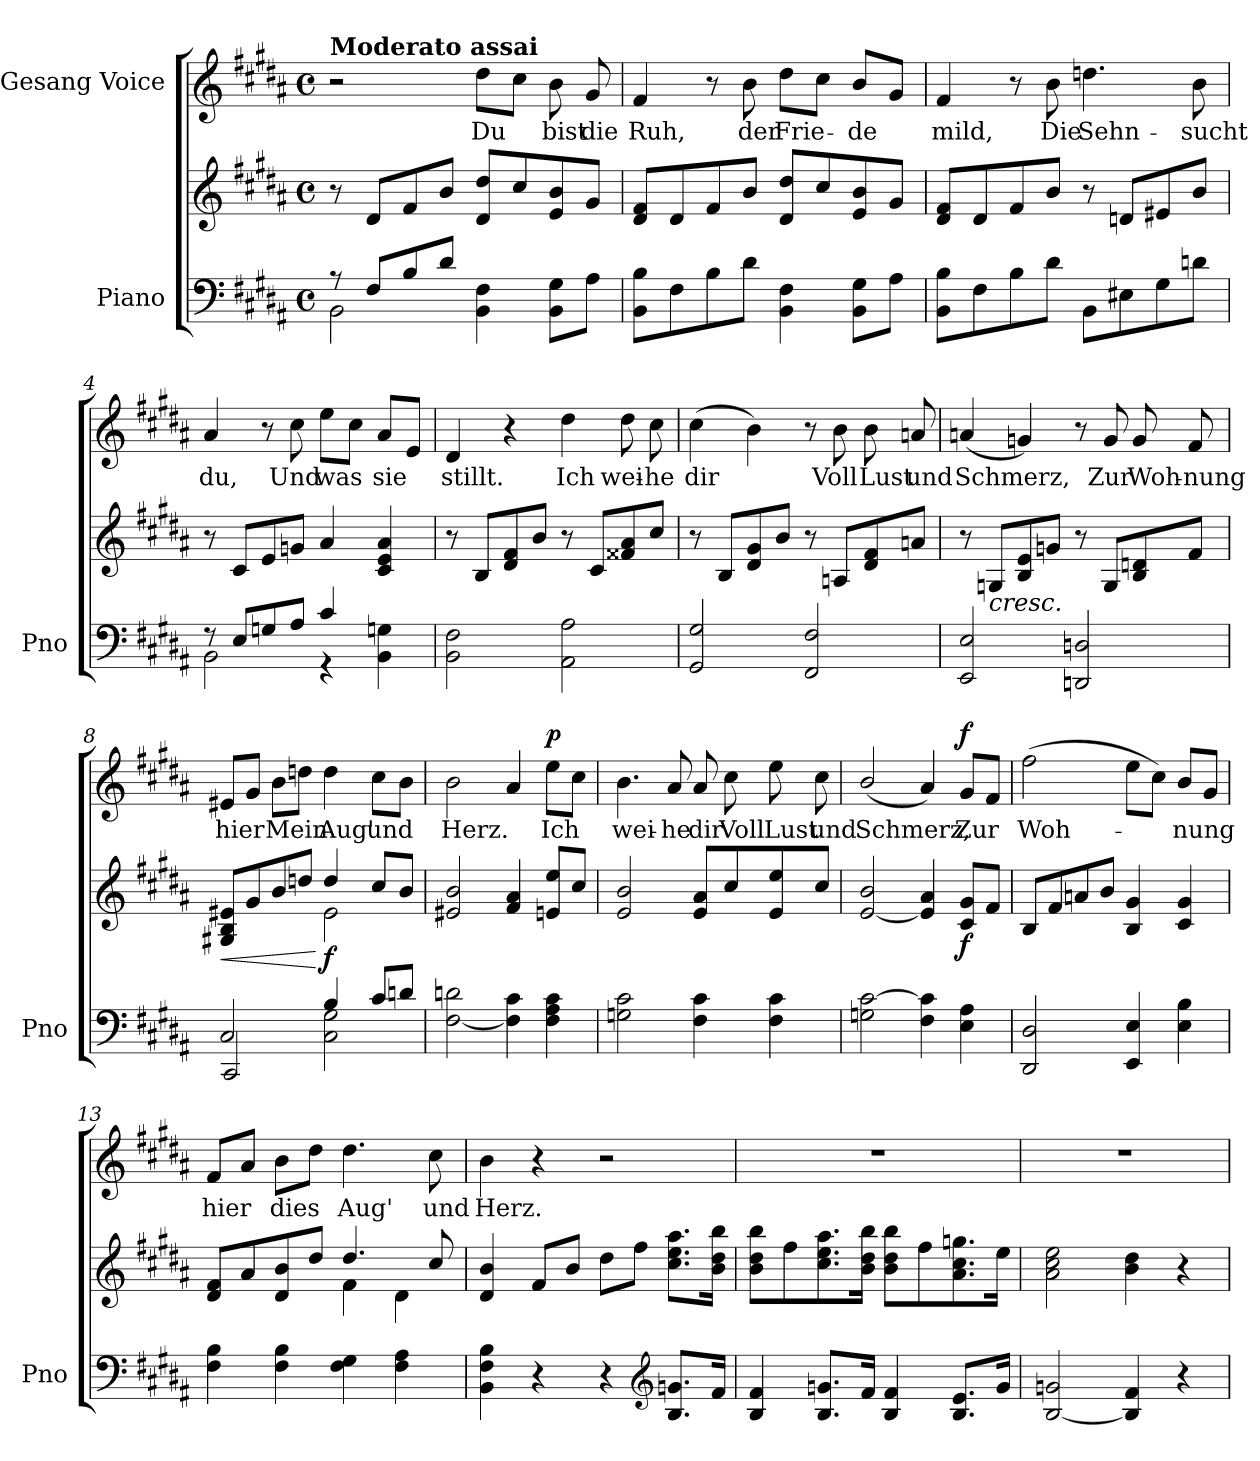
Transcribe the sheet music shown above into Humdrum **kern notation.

**kern	**kern	**dynam	**kern	**text	**dynam
*part2	*part2	*part2	*part1	*part1	*part1
*staff3	*staff2	*staff2/3	*staff1	*staff1	*staff1
*I"Piano	*	*	*I"Gesang Voice	*	*
*I'Pno	*	*	*	*	*
*clefF4	*clefG2	*	*clefG2	*	*
*k[f#c#g#d#a#]	*k[f#c#g#d#a#]	*	*k[f#c#g#d#a#]	*	*
*M4/4	*M4/4	*	*M4/4	*	*
*met(c)	*met(c)	*	*met(c)	*	*
=1	=1	=1	=1	=1	=1
*^	*	*	*	*	*
!	!	!	!	!LO:TX:a:B:t=Moderato assai	!	!
8r	2BB\	8r	.	2r	.	.
8F#/L	.	8d#/L	.	.	.	.
8B/	.	8f#/	.	.	.	.
8d#/J	.	8b/J	.	.	.	.
!	!	!	!	!	!LO:LY:b	!
4BB\ 4F#\	2ryy	8d#/ 8dd#/L	.	8dd#\L	Du	.
.	.	8cc#/	.	8cc#\J	.	.
!	!	!	!	!	!LO:LY:b	!
8BB\ 8G#\L	.	8e/ 8b/	.	8b\	bist	.
!	!	!	!	!	!LO:LY:b	!
8A#\J	.	8g#/J	.	8g#/	die	.
*v	*v	*	*	*	*	*
=2	=2	=2	=2	=2	=2
!	!	!	!	!LO:LY:b	!
8BB\ 8B\L	8d#/ 8f#/L	.	4f#/	Ruh,	.
8F#\	8d#/	.	.	.	.
8B\	8f#/	.	8r	.	.
!	!	!	!	!LO:LY:b	!
8d#\J	8b/J	.	8b\	der	.
!	!	!	!	!LO:LY:b	!
4BB\ 4F#\	8d#/ 8dd#/L	.	8dd#\L	Frie-	.
.	8cc#/	.	8cc#\J	.	.
!	!	!	!	!LO:LY:b	!
8BB\ 8G#\L	8e/ 8b/	.	8b/L	-de	.
8A#\J	8g#/J	.	8g#/J	.	.
=3	=3	=3	=3	=3	=3
!	!	!	!	!LO:LY:b	!
8BB\ 8B\L	8d#/ 8f#/L	.	4f#/	mild,	.
8F#\	8d#/	.	.	.	.
8B\	8f#/	.	8r	.	.
!	!	!	!	!LO:LY:b	!
8d#\J	8b/J	.	8b\	Die	.
!	!	!	!	!LO:LY:b	!
8BB\L	8r	.	4.ddn\	Sehn-	.
8E#X\	8dn/L	.	.	.	.
8G#\	8e#X/	.	.	.	.
!	!	!	!	!LO:LY:b	!
8dn\J	8b/J	.	8b\	-sucht	.
!!LO:LB:g=z
=4	=4	=4	=4	=4	=4
*^	*	*	*	*	*
!	!	!	!	!	!LO:LY:b	!
8r	2BB\	8r	.	4a#/	du,	.
8E/L	.	8c#/L	.	.	.	.
8Gn/	.	8e/	.	8r	.	.
!	!	!	!	!	!LO:LY:b	!
8A#/J	.	8gn/J	.	8cc#\	Und	.
!	!	!	!	!	!LO:LY:b	!
4c#/	4r	4a#/	.	8ee\L	was	.
.	.	.	.	8cc#\J	.	.
!	!	!	!	!	!LO:LY:b	!
4BB\ 4Gn\	4ryy	4c#/ 4e/ 4a#/	.	8a#/L	sie	.
.	.	.	.	8e/J	.	.
*v	*v	*	*	*	*	*
=5	=5	=5	=5	=5	=5
!	!	!	!	!LO:LY:b	!
2BB\ 2F#\	8r	.	4d#/	stillt.	.
.	8B/L	.	.	.	.
.	8d#/ 8f#/	.	4r	.	.
.	8b/J	.	.	.	.
!	!	!	!	!LO:LY:b	!
2AA#\ 2A#\	8r	.	4dd#\	Ich	.
.	8c#/L	.	.	.	.
!	!	!	!	!LO:LY:b	!
.	8f##X/ 8a#/	.	8dd#\	wei-	.
!	!	!	!	!LO:LY:b	!
.	8cc#/J	.	8cc#\	-he	.
=6	=6	=6	=6	=6	=6
!	!	!	!	!LO:LY:b	!
2GG#/ 2G#/	8r	.	(>4cc#\	dir	.
.	8B/L	.	.	.	.
.	8d#/ 8g#/	.	4b\)	.	.
.	8b/J	.	.	.	.
2FF#/ 2F#/	8r	.	8r	.	.
!	!	!	!	!LO:LY:b	!
.	8An/L	.	8b\	Voll	.
!	!	!	!	!LO:LY:b	!
.	8d#/ 8f#/	.	8b\	Lust	.
!	!	!	!	!LO:LY:b	!
.	8an/J	.	8an/	und	.
=7	=7	=7	=7	=7	=7
!	!	!	!	!LO:LY:b	!
2EE/ 2E/	8r	.	(<4an/	Schmerz,	.
!	!LO:TX:b:i:t=cresc.	!	!	!	!
.	8Gn/L	.	.	.	.
.	8B/ 8e/	.	4gn/)	.	.
.	8gn/J	.	.	.	.
2DDn/ 2Dn/	8r	.	8r	.	.
!	!	!	!	!LO:LY:b	!
.	8G/L	.	8g/	Zur	.
!	!	!	!	!LO:LY:b	!
.	8B/ 8dn/	.	8g/	Woh-	.
!	!	!	!	!LO:LY:b	!
.	8f#/J	.	8f#/	-nung	.
!!LO:LB:g=z
=8	=8	=8	=8	=8	=8
*^	*	*	*	*	*
!	!	!	!LO:HP:b	!	!LO:LY:b	!
*	*	*^	*	*	*	*
2C#/	2CC#/	8G#X/ 8B/ 8e#X/L	2ryy	<	8e#X/L	hier	.
.	.	8g#/	.	.	8g#/J	.	.
!	!	!	!	!	!	!LO:LY:b	!
.	.	8b/	.	.	8b\L	Mein	.
.	.	8ddn/J	.	.	8ddn\J	.	.
!	!	!	!	!LO:DY:n=1:b	!	!LO:LY:b	!
4B/	2C#\ 2G#\	4dd/	2e#\	[ f	4dd\	Aug'	.
!	!	!	!	!	!	!LO:LY:b	!
8c#/L	.	8cc#/L	.	.	8cc#\L	und	.
8dn/J	.	8b/J	.	.	8b\J	.	.
*v	*v	*	*	*	*	*	*
*	*v	*v	*	*	*	*
=9	=9	=9	=9	=9	=9
!	!	!	!	!LO:LY:b	!
[2F#\ 2dn\	2e#X/ 2b/	.	2b\	Herz.	.
4F#\] 4c#\	4f#/ 4a#/	.	4a#/	.	.
!	!	!	!	!LO:LY:b	!LO:DY:a
4F#\ 4A#\ 4c#\	8en/ 8ee/L	.	8ee\L	Ich	p
.	8cc#/J	.	8cc#\J	.	.
=10	=10	=10	=10	=10	=10
!	!	!	!	!LO:LY:b	!
2Gn\ 2c#\	2e/ 2b/	.	4.b\	wei-	.
!	!	!	!	!LO:LY:b	!
.	.	.	8a#/	-he	.
!	!	!	!	!LO:LY:b	!
4F#\ 4c#\	8e/ 8a#/L	.	8a#/	dir	.
!	!	!	!	!LO:LY:b	!
.	8cc#/	.	8cc#\	Voll	.
!	!	!	!	!LO:LY:b	!
4F#\ 4c#\	8e/ 8ee/	.	8ee\	Lust	.
!	!	!	!	!LO:LY:b	!
.	8cc#/J	.	8cc#\	und	.
=11	=11	=11	=11	=11	=11
!	!	!	!	!LO:LY:b	!
2Gn\ [2c#\	[2e/ 2b/	.	(<2b/	Schmerz,	.
4F#\ 4c#\]	4e/] 4a#/	.	4a#/)	.	.
!	!	!LO:DY:b	!	!LO:LY:b	!LO:DY:a
4E\ 4A#\	8c#/ 8g#/L	f	8g#/L	Zur	f
.	8f#/J	.	8f#/J	.	.
!!LO:LB:g=z
=12	=12	=12	=12	=12	=12
!	!	!	!	!LO:LY:b	!
2DD#/ 2D#/	8B/L	.	(>2ff#\	Woh-	.
.	8f#/	.	.	.	.
.	8an/	.	.	.	.
.	8b/J	.	.	.	.
4EE/ 4E/	4B/ 4g#/	.	8ee\L	.	.
.	.	.	8cc#\J)	.	.
!	!	!	!	!LO:LY:b	!
4E\ 4B\	4c#/ 4g#/	.	8b/L	-nung	.
.	.	.	8g#/J	.	.
=13	=13	=13	=13	=13	=13
*	*^	*	*	*	*
!	!	!	!	!	!LO:LY:b	!
4F#\ 4B\	8d#/ 8f#/L	2ryy	.	8f#/L	-hier	.
.	8a#/	.	.	8a#/J	.	.
!	!	!	!	!	!LO:LY:b	!
4F#\ 4B\	8d#/ 8b/	.	.	8b\L	dies	.
.	8dd#/J	.	.	8dd#\J	.	.
!	!	!	!	!	!LO:LY:b	!
4F#\ 4G#\	4.dd#/	4f#\	.	4.dd#\	Aug'	.
4F#\ 4A#\	.	4d#\	.	.	.	.
!	!	!	!	!	!LO:LY:b	!
.	8cc#/	.	.	8cc#\	und	.
*	*v	*v	*	*	*	*
=14	=14	=14	=14	=14	=14
!	!	!	!	!LO:LY:b	!
4BB\ 4F#\ 4B\	4d#/ 4b/	.	4b\	Herz.	.
4r	8f#/L	.	4r	.	.
.	8b/J	.	.	.	.
4r	8dd#\L	.	2r	.	.
.	8ff#\J	.	.	.	.
*clefG2	*	*	*	*	*
8.B/ 8.gn/L	8.cc#\ 8.ee\ 8.aa#\L	.	.	.	.
16f#/Jk	16b\ 16dd#\ 16bb\Jk	.	.	.	.
=15	=15	=15	=15	=15	=15
4B/ 4f#/	8b\ 8dd#\ 8bb\L	.	1r	.	.
.	8ff#\	.	.	.	.
8.B/ 8.gn/L	8.cc#\ 8.ee\ 8.aa#\	.	.	.	.
16f#/Jk	16b\ 16dd#\ 16bb\Jk	.	.	.	.
4B/ 4f#/	8b\ 8dd#\ 8bb\L	.	.	.	.
.	8ff#\	.	.	.	.
8.B/ 8.e/L	8.a#\ 8.cc#\ 8.ggn\	.	.	.	.
16g/Jk	16ee\Jk	.	.	.	.
!!LO:PB:g=z
=16	=16	=16	=16	=16	=16
[2B/ 2gn/	2a#\ 2cc#\ 2ee\	.	1r	.	.
4B/] 4f#/	4b\ 4dd#\	.	.	.	.
4r	4r	.	.	.	.
=	=	=	=	=	=
*-	*-	*-	*-	*-	*-
